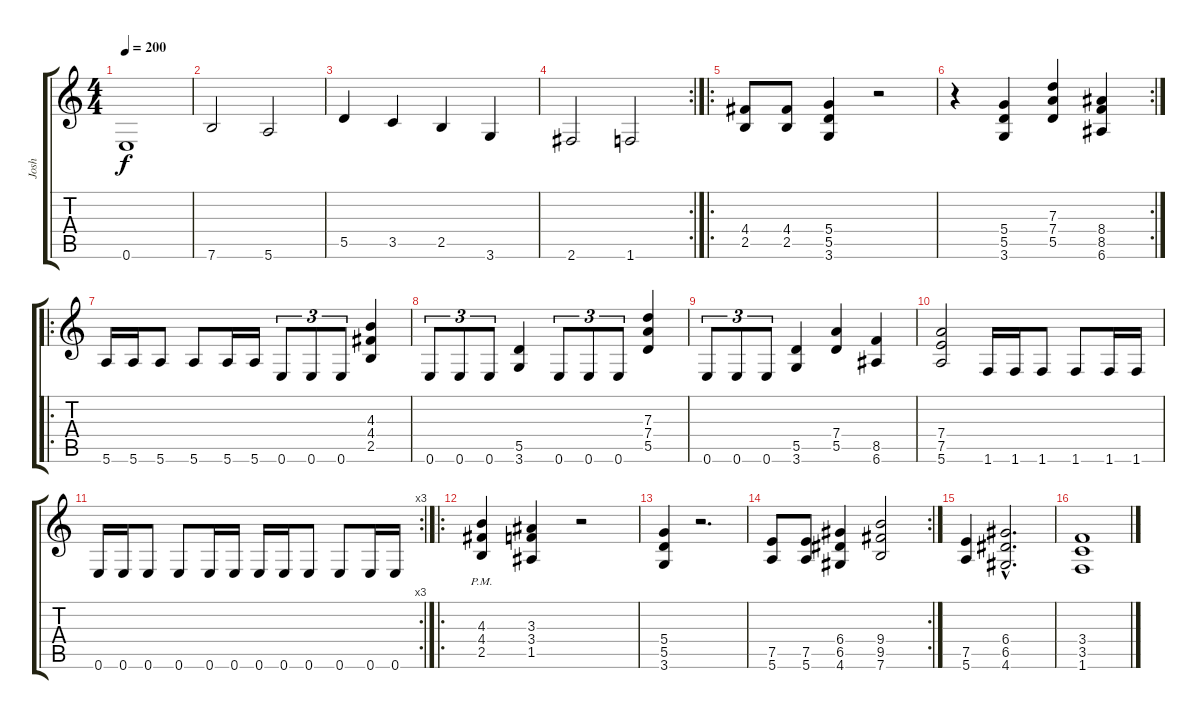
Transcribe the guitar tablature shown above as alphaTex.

\track ("Josh" "Josh") {instrument distortionguitar}
\staff {score tabs}
\tuning (E4 B3 G3 D3 A2 E2) {hide}
\ts (4 4)
\tempo 200
\clef g2
\ks c
0.6.1{dy f instrument distortionguitar} |
7.6.2 5.6.2 |
5.5.4 3.5.4 2.5.4 3.6.4 |
\rc 2
2.6.2 1.6.2 |
\ro
(4.4 2.5).8 (4.4 2.5).8 (5.4 5.5 3.6).4 r.2 |
\rc 2
r.4 (5.4 5.5 3.6).4 (7.3 7.4 5.5).4 (8.4 8.5 6.6).4 |
\ro
5.6.16 5.6.16 5.6.8 5.6.8 5.6.16 5.6.16 0.6.8{tu (3 2)} 0.6.8{tu (3 2)} 0.6.8{tu (3 2)} (4.3 4.4 2.5).4 |
0.6.8{tu (3 2)} 0.6.8{tu (3 2)} 0.6.8{tu (3 2)} (5.5 3.6).4 0.6.8{tu (3 2)} 0.6.8{tu (3 2)} 0.6.8{tu (3 2)} (7.3 7.4 5.5).4 |
0.6.8{tu (3 2)} 0.6.8{tu (3 2)} 0.6.8{tu (3 2)} (5.5 3.6).4 (7.4 5.5).4 (8.5 6.6).4 |
(7.4 7.5 5.6).2 1.6.16 1.6.16 1.6.8 1.6.8 1.6.16 1.6.16 |
\rc 3
0.6.16 0.6.16 0.6.8 0.6.8 0.6.16 0.6.16 0.6.16 0.6.16 0.6.8 0.6.8 0.6.16 0.6.16 |
\ro
(4.3{pm} 4.4{pm} 2.5{pm}).4 (3.3 3.4 1.5).4 r.2 |
(5.4 5.5 3.6).4 r.2{d} |
\rc 2
(7.5 5.6).8 (7.5 5.6).8 (6.4 6.5 4.6).4 (9.4 9.5 7.6).2 |
(7.5 5.6).4 (6.4{hac} 6.5{hac} 4.6{hac}).2{d} |
(3.4 3.5 1.6).1
